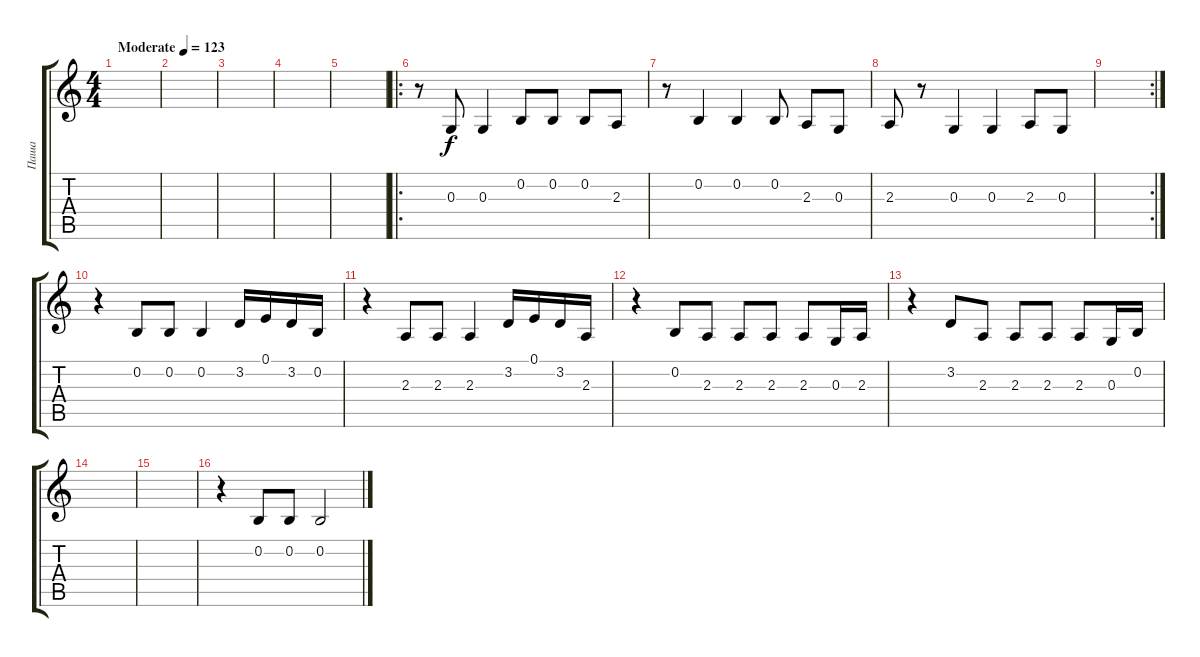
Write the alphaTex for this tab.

\track ("Паша" "Паша") {instrument lead8bassandlead}
\staff {score tabs}
\tuning (E4 B3 G3 D3 A2 E2) {hide}
\ts (4 4)
\tempo (123 "Moderate")
\clef g2
\ks c
|
|
|
|
|
\ro
r.8 0.3.8 0.3.4 0.2.8 0.2.8 0.2.8 2.3.8 |
r.8 0.2.4 0.2.4 0.2.8 2.3.8 0.3.8 |
2.3.8 r.8 0.3.4 0.3.4 2.3.8 0.3.8 |
\rc 2
|
r.4 0.2.8 0.2.8 0.2.4 3.2.16 0.1.16 3.2.16 0.2.16 |
r.4 2.3.8 2.3.8 2.3.4 3.2.16 0.1.16 3.2.16 2.3.16 |
r.4 0.2.8 2.3.8 2.3.8 2.3.8 2.3.8 0.3.16 2.3.16 |
r.4 3.2.8 2.3.8 2.3.8 2.3.8 2.3.8 0.3.16 0.2.16 |
|
|
r.4 0.2.8 0.2.8 0.2.2
